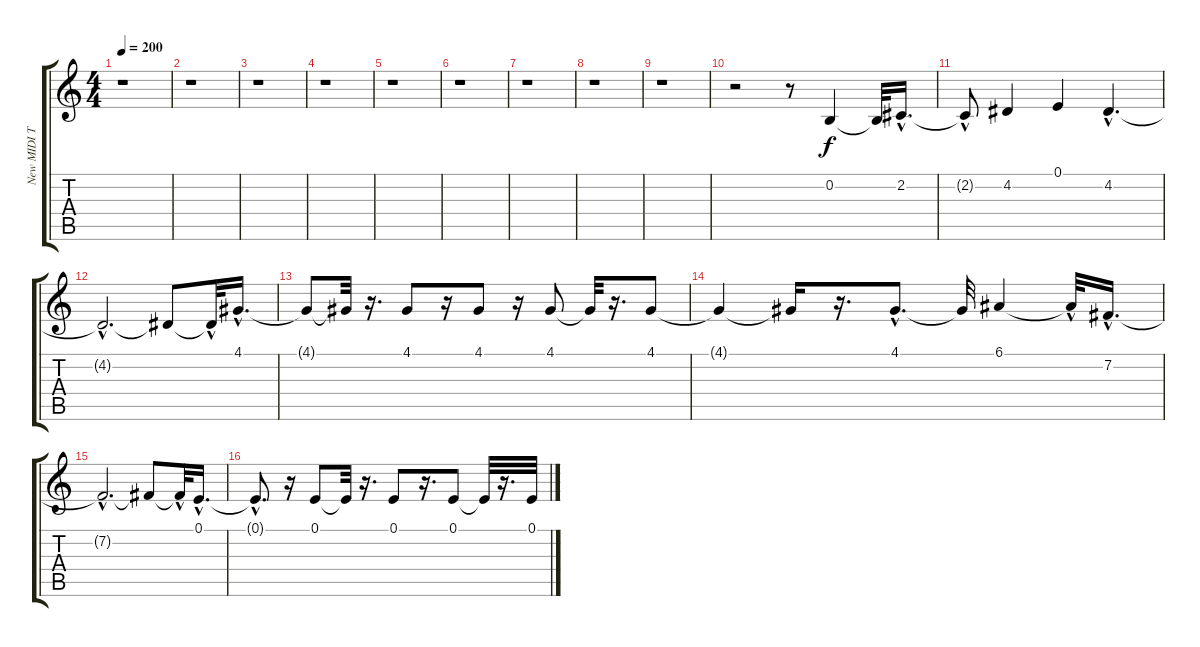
\track ("New MIDI Track" "New MIDI T") {instrument celesta}
\staff {score tabs}
\tuning (E4 B3 G3 D3 A2 E2) {hide}
\ts (4 4)
\tempo 200
\clef g2
\ks c
r.1{dy f} |
r.1 |
r.1 |
r.1 |
r.1 |
r.1 |
r.1 |
r.1 |
r.1 |
r.2 r.8 0.2.4 0.2{t}.32 2.2{hac}.16{d} |
2.2{hac t}.8 4.2.4 0.1.4 4.2{hac}.4{d} |
4.2{hac t}.2{d} 4.2{t}.8 4.2{hac t}.32 4.1{hac}.16{d} |
4.1{t}.8 4.1{t}.32 r.16{d} 4.1.8 r.16 4.1.8 r.16 4.1.8 4.1{t}.32 r.16{d} 4.1.8 |
4.1{t}.4 4.1{t}.16 r.16{d} 4.1{hac}.8{d} 4.1{t}.32 6.1.4 6.1{hac t}.32 7.2{hac}.16{d} |
7.2{hac t}.2{d} 7.2{t}.8 7.2{hac t}.32 0.1{hac}.16{d} |
0.1{hac t}.8{d} r.16 0.1.8 0.1{t}.32 r.16{d} 0.1.8 r.16{d} 0.1.8 0.1{t}.32 r.16{d} 0.1.32
